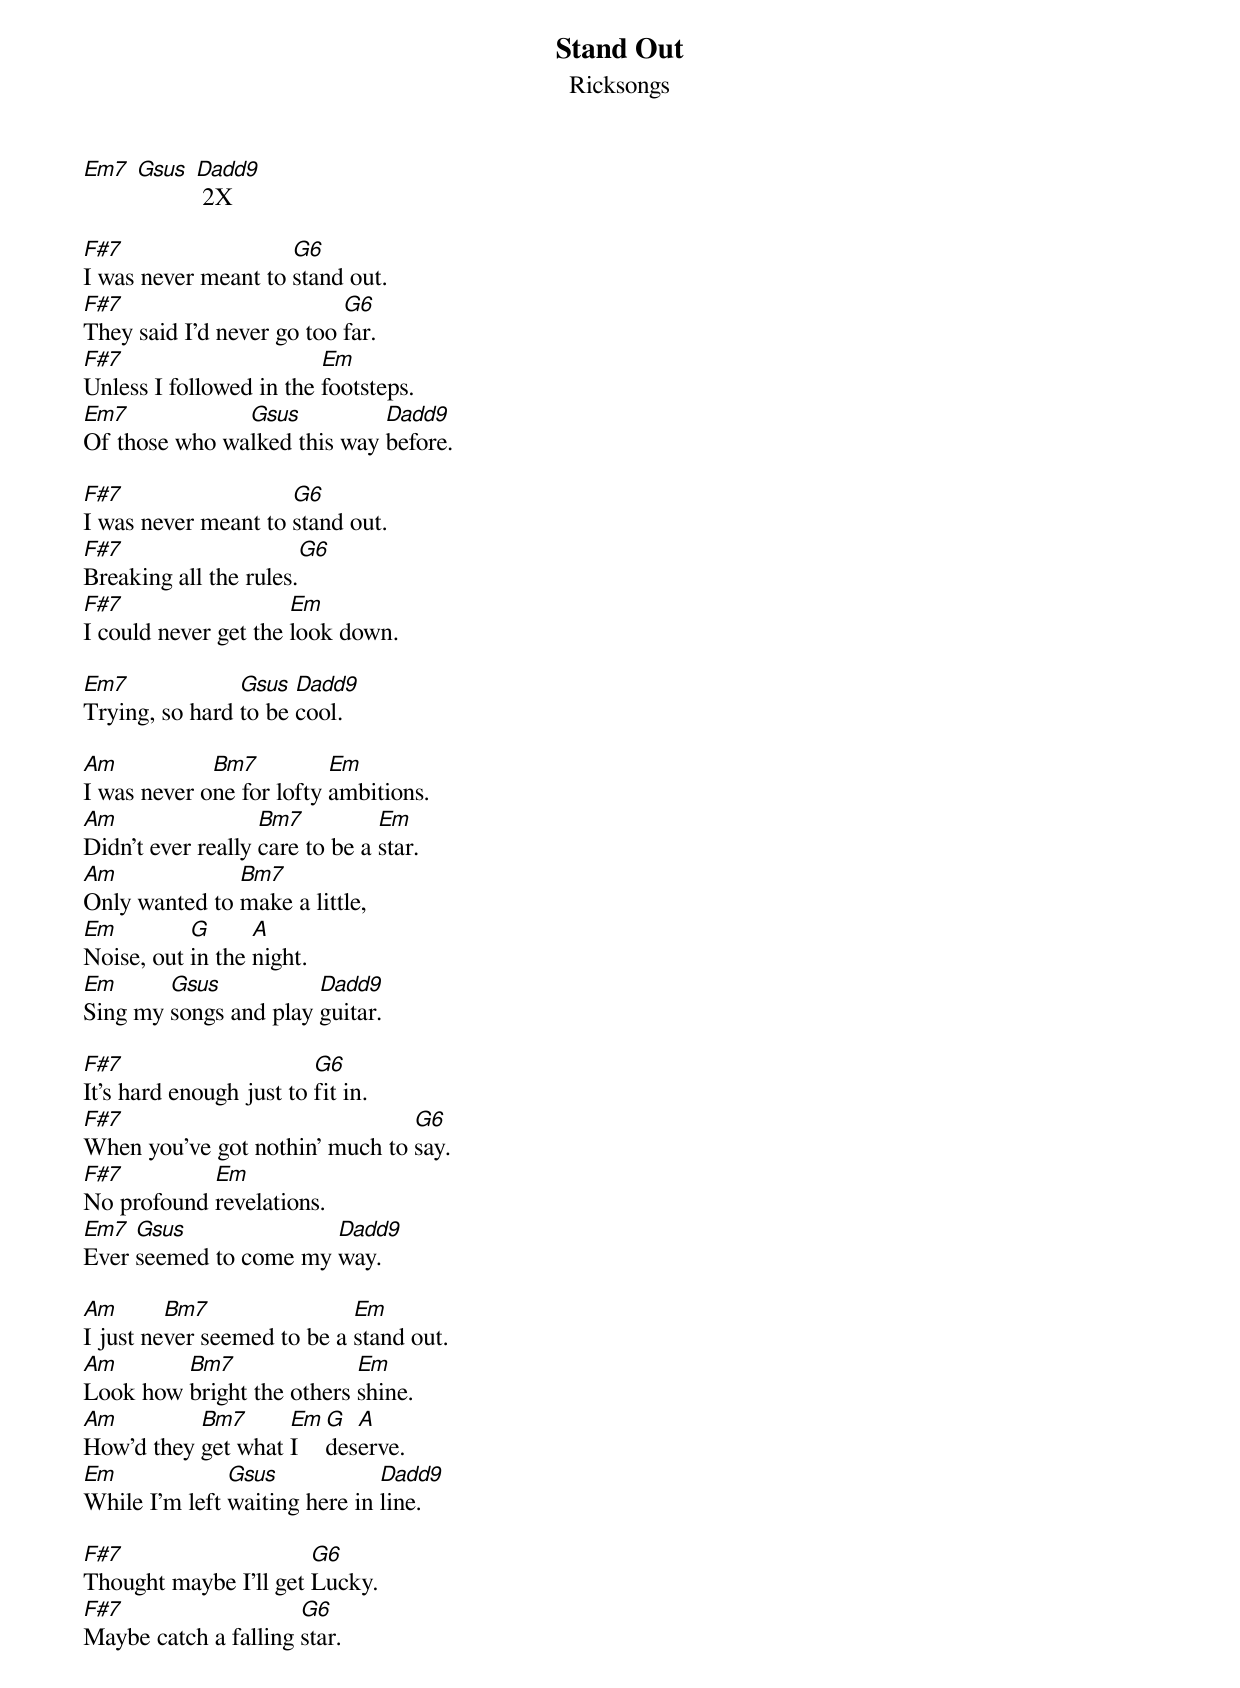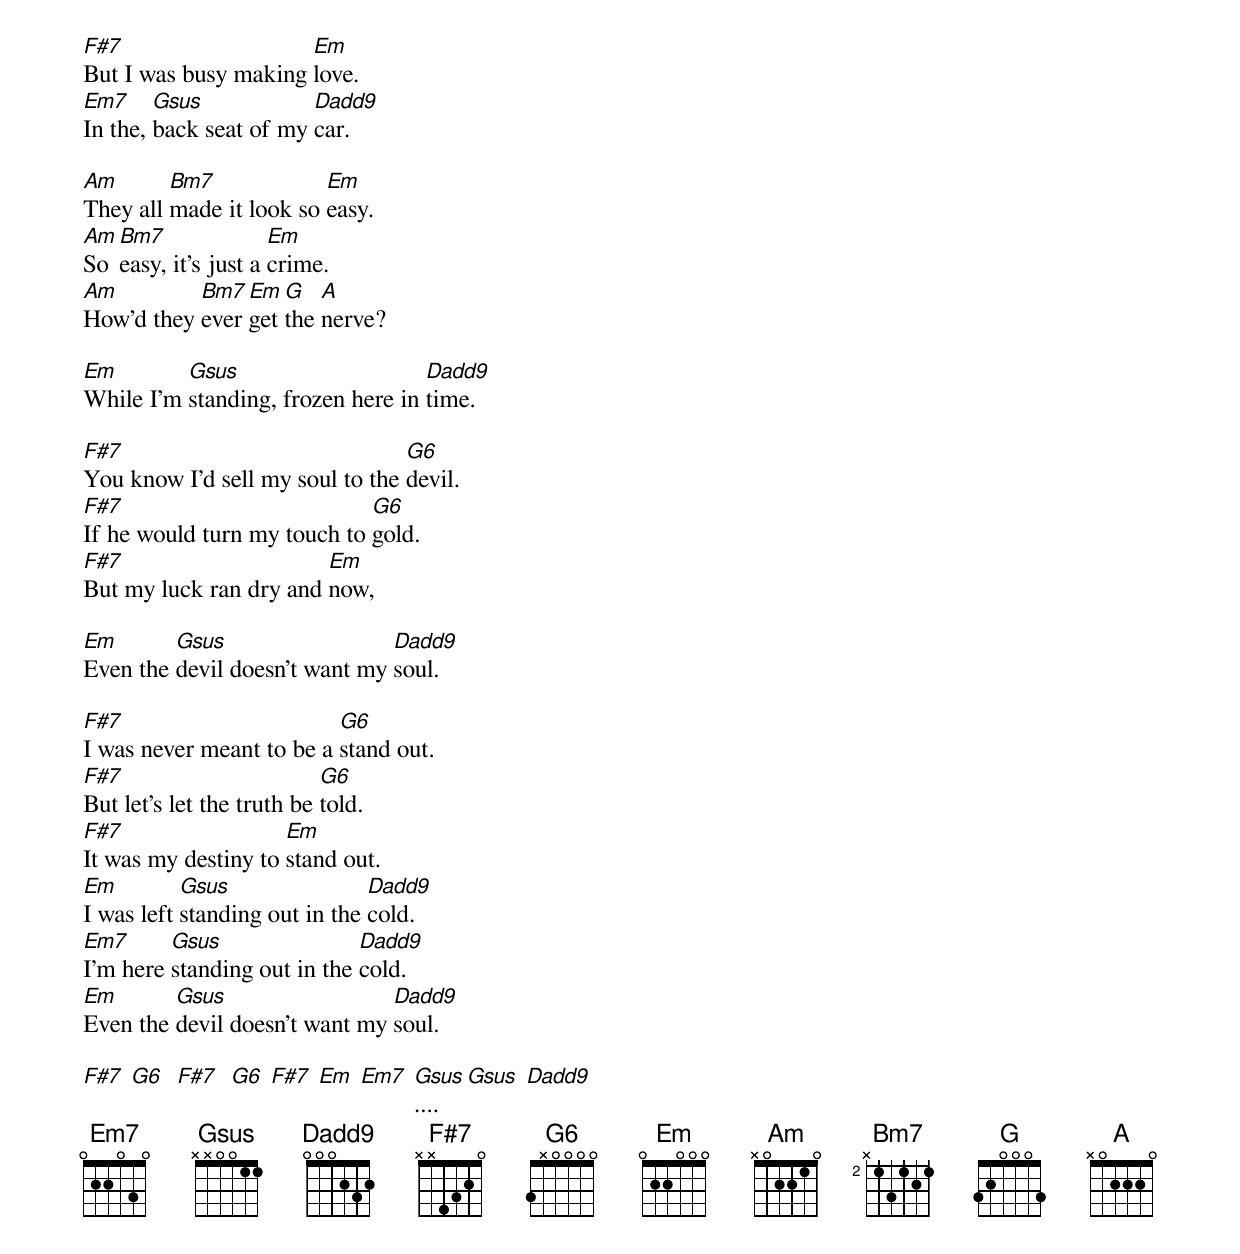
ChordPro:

{title: Stand Out}
{subtitle: Ricksongs}
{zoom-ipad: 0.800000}
[Em7] [Gsus] [Dadd9] 2X

[F#7]I was never meant to [G6]stand out.
[F#7]They said I'd never go too [G6]far.
[F#7]Unless I followed in the [Em]footsteps.
[Em7]Of those who wa[Gsus]lked this way [Dadd9]before.

[F#7]I was never meant to [G6]stand out.
[F#7]Breaking all the rules.[G6]
[F#7]I could never get the [Em]look down.

[Em7]Trying, so hard [Gsus]to be [Dadd9]cool.

[Am]I was never o[Bm7]ne for lofty [Em]ambitions.
[Am]Didn’t ever really [Bm7]care to be a [Em]star.
[Am]Only wanted to [Bm7]make a little,
[Em]Noise, out [G]in the [A]night.
[Em]Sing my [Gsus]songs and play [Dadd9]guitar.

[F#7]It’s hard enough just to [G6]fit in.
[F#7]When you've got nothin' much to [G6]say.
[F#7]No profound [Em]revelations.
[Em7]Ever [Gsus]seemed to come my [Dadd9]way.

[Am]I just ne[Bm7]ver seemed to be a [Em]stand out.
[Am]Look how [Bm7]bright the others [Em]shine.
[Am]How’d they [Bm7]get what [Em]I [G]des[A]erve.
[Em]While I’m left [Gsus]waiting here in [Dadd9]line.

[F#7]Thought maybe I’ll get [G6]Lucky.
[F#7]Maybe catch a falling [G6]star.
[F#7]But I was busy making [Em]love.
[Em7]In the, [Gsus]back seat of my [Dadd9]car.

[Am]They all [Bm7]made it look so [Em]easy.
[Am]So [Bm7]easy, it's just a [Em]crime.
[Am]How’d they [Bm7]ever [Em]get [G]the [A]nerve?

[Em]While I’m [Gsus]standing, frozen here in [Dadd9]time.

[F#7]You know I'd sell my soul to the [G6]devil.
[F#7]If he would turn my touch to [G6]gold.
[F#7]But my luck ran dry and [Em]now,

[Em]Even the [Gsus]devil doesn't want my [Dadd9]soul.

[F#7]I was never meant to be a [G6]stand out.
[F#7]But let's let the truth be [G6]told.
[F#7]It was my destiny to [Em]stand out.
[Em]I was left [Gsus]standing out in the [Dadd9]cold.
[Em7]I'm here [Gsus]standing out in the [Dadd9]cold.
[Em]Even the [Gsus]devil doesn't want my [Dadd9]soul.

[F#7] [G6]  [F#7]  [G6] [F#7] [Em] [Em7] [Gsus]....[Gsus] [Dadd9]
